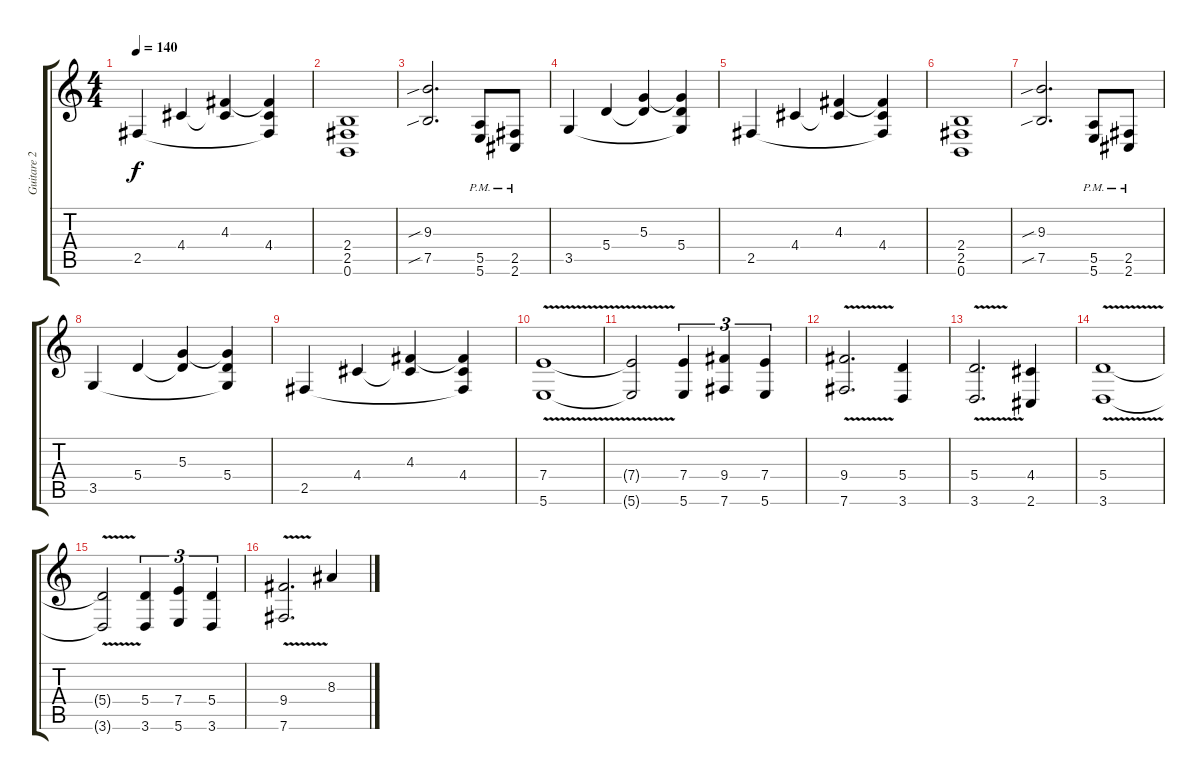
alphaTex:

\track ("Guitare 2" "Guitare 2") {instrument distortionguitar}
\staff {score tabs}
\tuning (B3 Gb3 D3 A2 E2 B1) {hide}
\ts (4 4)
\tempo 140
\clef g2
\ks c
2.5.4{dy f} 4.4.4 (4.3 4.4{t}).4 (4.3{t} 4.4 2.5{t}).4 |
(2.4 2.5 0.6).1 |
(9.3{sib} 7.5{sib}).2{d} (5.5{pm} 5.6{pm}).8 (2.5{pm} 2.6{pm}).8 |
3.5.4 5.4.4 (5.3 5.4{t}).4 (5.3{t} 5.4 3.5{t}).4 |
2.5.4 4.4.4 (4.3 4.4{t}).4 (4.3{t} 4.4 2.5{t}).4 |
(2.4 2.5 0.6).1 |
(9.3{sib} 7.5{sib}).2{d} (5.5{pm} 5.6{pm}).8 (2.5{pm} 2.6{pm}).8 |
3.5.4 5.4.4 (5.3 5.4{t}).4 (5.3{t} 5.4 3.5{t}).4 |
2.5.4 4.4.4 (4.3 4.4{t}).4 (4.3{t} 4.4 2.5{t}).4 |
(7.4{v} 5.6{v}).1 |
(7.4{t} 5.6{t}).2 (7.4 5.6).4{tu (3 2)} (9.4 7.6).4{tu (3 2)} (7.4 5.6).4{tu (3 2)} |
(9.4{v} 7.6{v}).2{d} (5.4 3.6).4 |
(5.4{v} 3.6{v}).2{d} (4.4 2.6).4 |
(5.4 3.6{v}).1 |
(5.4{t} 3.6{t}).2 (5.4 3.6).4{tu (3 2)} (7.4 5.6).4{tu (3 2)} (5.4 3.6).4{tu (3 2)} |
(9.4{v} 7.6{v}).2{d} 8.3.4
